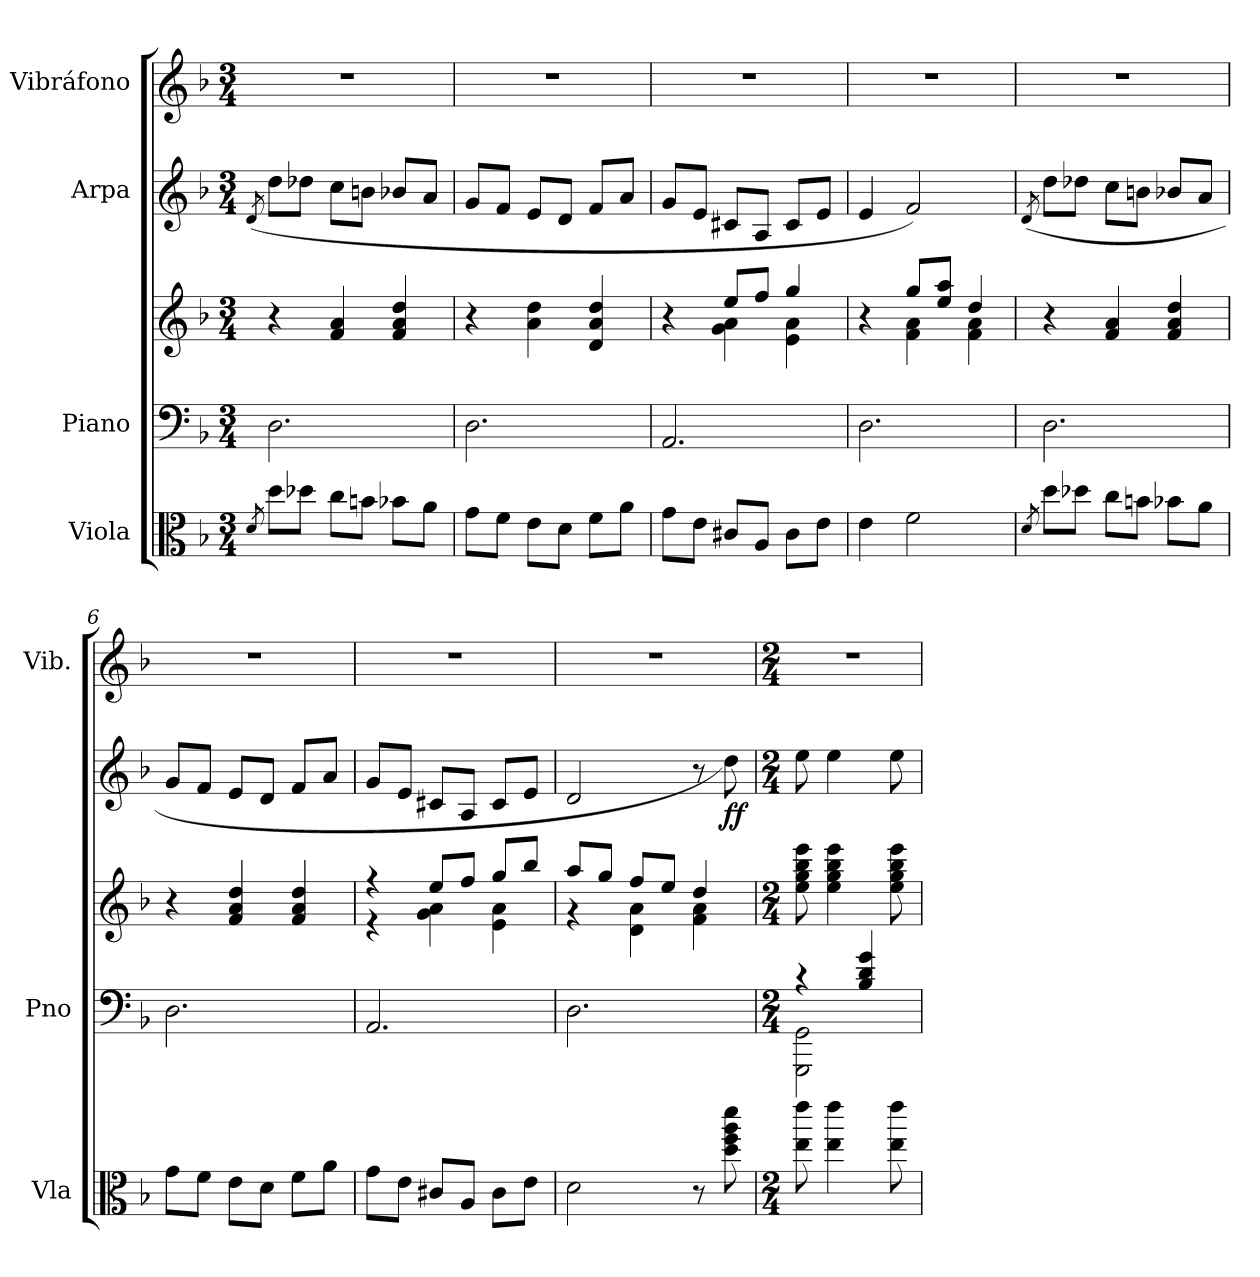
**kern	**kern	**kern	**kern	**dynam	**kern
*part4	*part3	*part3	*part2	*part2	*part1
*staff5	*staff4	*staff3	*staff2	*staff2	*staff1
*I"Viola	*I"Piano	*	*I"Arpa	*	*I"Vibráfono
*I'Vla	*I'Pno	*	*	*	*I'Vib.
*stria5	*	*	*	*	*stria5
*clefC3	*clefF4	*clefG2	*clefG2	*	*clefG2
*k[b-]	*k[b-]	*k[b-]	*k[b-]	*	*k[b-]
*M3/4	*M3/4	*M3/4	*M3/4	*	*M3/4
*MM60	*MM60	*MM60	*MM60	*	*MM60
=1	=1	=1	=1	=1	=1
8qd/	.	.	(>8qd/	.	.
8dd\L	2.D\	4r	8dd\L	.	2.r
8dd-X\J	.	.	8dd-X\J	.	.
8cc\L	.	4f/ 4a/	8cc\L	.	.
8bn\J	.	.	8bn\J	.	.
8b-X\L	.	4f/ 4a/ 4dd/	8b-X/L	.	.
8a\J	.	.	8a/J	.	.
=2	=2	=2	=2	=2	=2
8g\L	2.D\	4r	8g/L	.	2.r
8f\J	.	.	8f/J	.	.
8e\L	.	4a\ 4dd\	8e/L	.	.
8d\J	.	.	8d/J	.	.
8f\L	.	4d/ 4a/ 4dd/	8f/L	.	.
8a\J	.	.	8a/J	.	.
=3	=3	=3	=3	=3	=3
*	*	*^	*	*	*
8g\L	2.AA/	4r	4ryy	8g/L	.	2.r
8e\J	.	.	.	8e/J	.	.
8c#X/L	.	8ee/L	4g\ 4a\	8c#X/L	.	.
8A/J	.	8ff/J	.	8A/J	.	.
8c#\L	.	4gg/	4e\ 4a\	8c#/L	.	.
8e\J	.	.	.	8e/J	.	.
=4	=4	=4	=4	=4	=4	=4
4e\	2.D\	4r	4ryy	4e/	.	2.r
2f\	.	8gg/L	4f\ 4a\	2f/)	.	.
.	.	8ee/ 8aa/J	.	.	.	.
.	.	4dd/	4f\ 4a\	.	.	.
*	*	*v	*v	*	*	*
=5	=5	=5	=5	=5	=5
8qd/	.	.	(>8qd/	.	.
8dd\L	2.D\	4r	8dd\L	.	2.r
8dd-X\J	.	.	8dd-X\J	.	.
8cc\L	.	4f/ 4a/	8cc\L	.	.
8bn\J	.	.	8bn\J	.	.
8b-X\L	.	4f/ 4a/ 4dd/	8b-X/L	.	.
8a\J	.	.	8a/J	.	.
!!LO:LB:g=z
=6	=6	=6	=6	=6	=6
8g\L	2.D\	4r	8g/L	.	2.r
8f\J	.	.	8f/J	.	.
8e\L	.	4f/ 4a/ 4dd/	8e/L	.	.
8d\J	.	.	8d/J	.	.
8f\L	.	4f/ 4a/ 4dd/	8f/L	.	.
8a\J	.	.	8a/J	.	.
=7	=7	=7	=7	=7	=7
*	*	*^	*	*	*
8g\L	2.AA/	4r	4r	8g/L	.	2.r
8e\J	.	.	.	8e/J	.	.
8c#X/L	.	8ee/L	4g\ 4a\	8c#X/L	.	.
8A/J	.	8ff/J	.	8A/J	.	.
8c#\L	.	8gg/L	4e\ 4a\	8c#/L	.	.
8e\J	.	8bb-/J	.	8e/J	.	.
=8	=8	=8	=8	=8	=8	=8
2d\	2.D\	8aa/L	4r	2d/	.	2.r
.	.	8gg/J	.	.	.	.
.	.	8ff/L	4d\ 4a\	.	.	.
.	.	8ee/J	.	.	.	.
8r	.	4dd/	4f\ 4a\	8r	.	.
!	!	!	!	!	!LO:DY:b	!
8dd\ 8ff\ 8aa\ 8ddd\	.	.	.	8dd\)	ff	.
*	*	*v	*v	*	*	*
=9	=9	=9	=9	=9	=9
*M2/4	*M2/4	*M2/4	*M2/4	*	*M2/4
*	*^	*	*	*	*
8ee\ 8eee\	4r	2GGG\ 2GG\	8ee\ 8gg\ 8bb-\ 8eee\	8ee\	.	2r
4ee\ 4eee\	.	.	4ee\ 4gg\ 4bb-\ 4eee\	4ee\	.	.
.	4B-/ 4d/ 4g/	.	.	.	.	.
8ee\ 8eee\	.	.	8ee\ 8gg\ 8bb-\ 8eee\	8ee\	.	.
*	*v	*v	*	*	*	*
=	=	=	=	=	=
*-	*-	*-	*-	*-	*-
